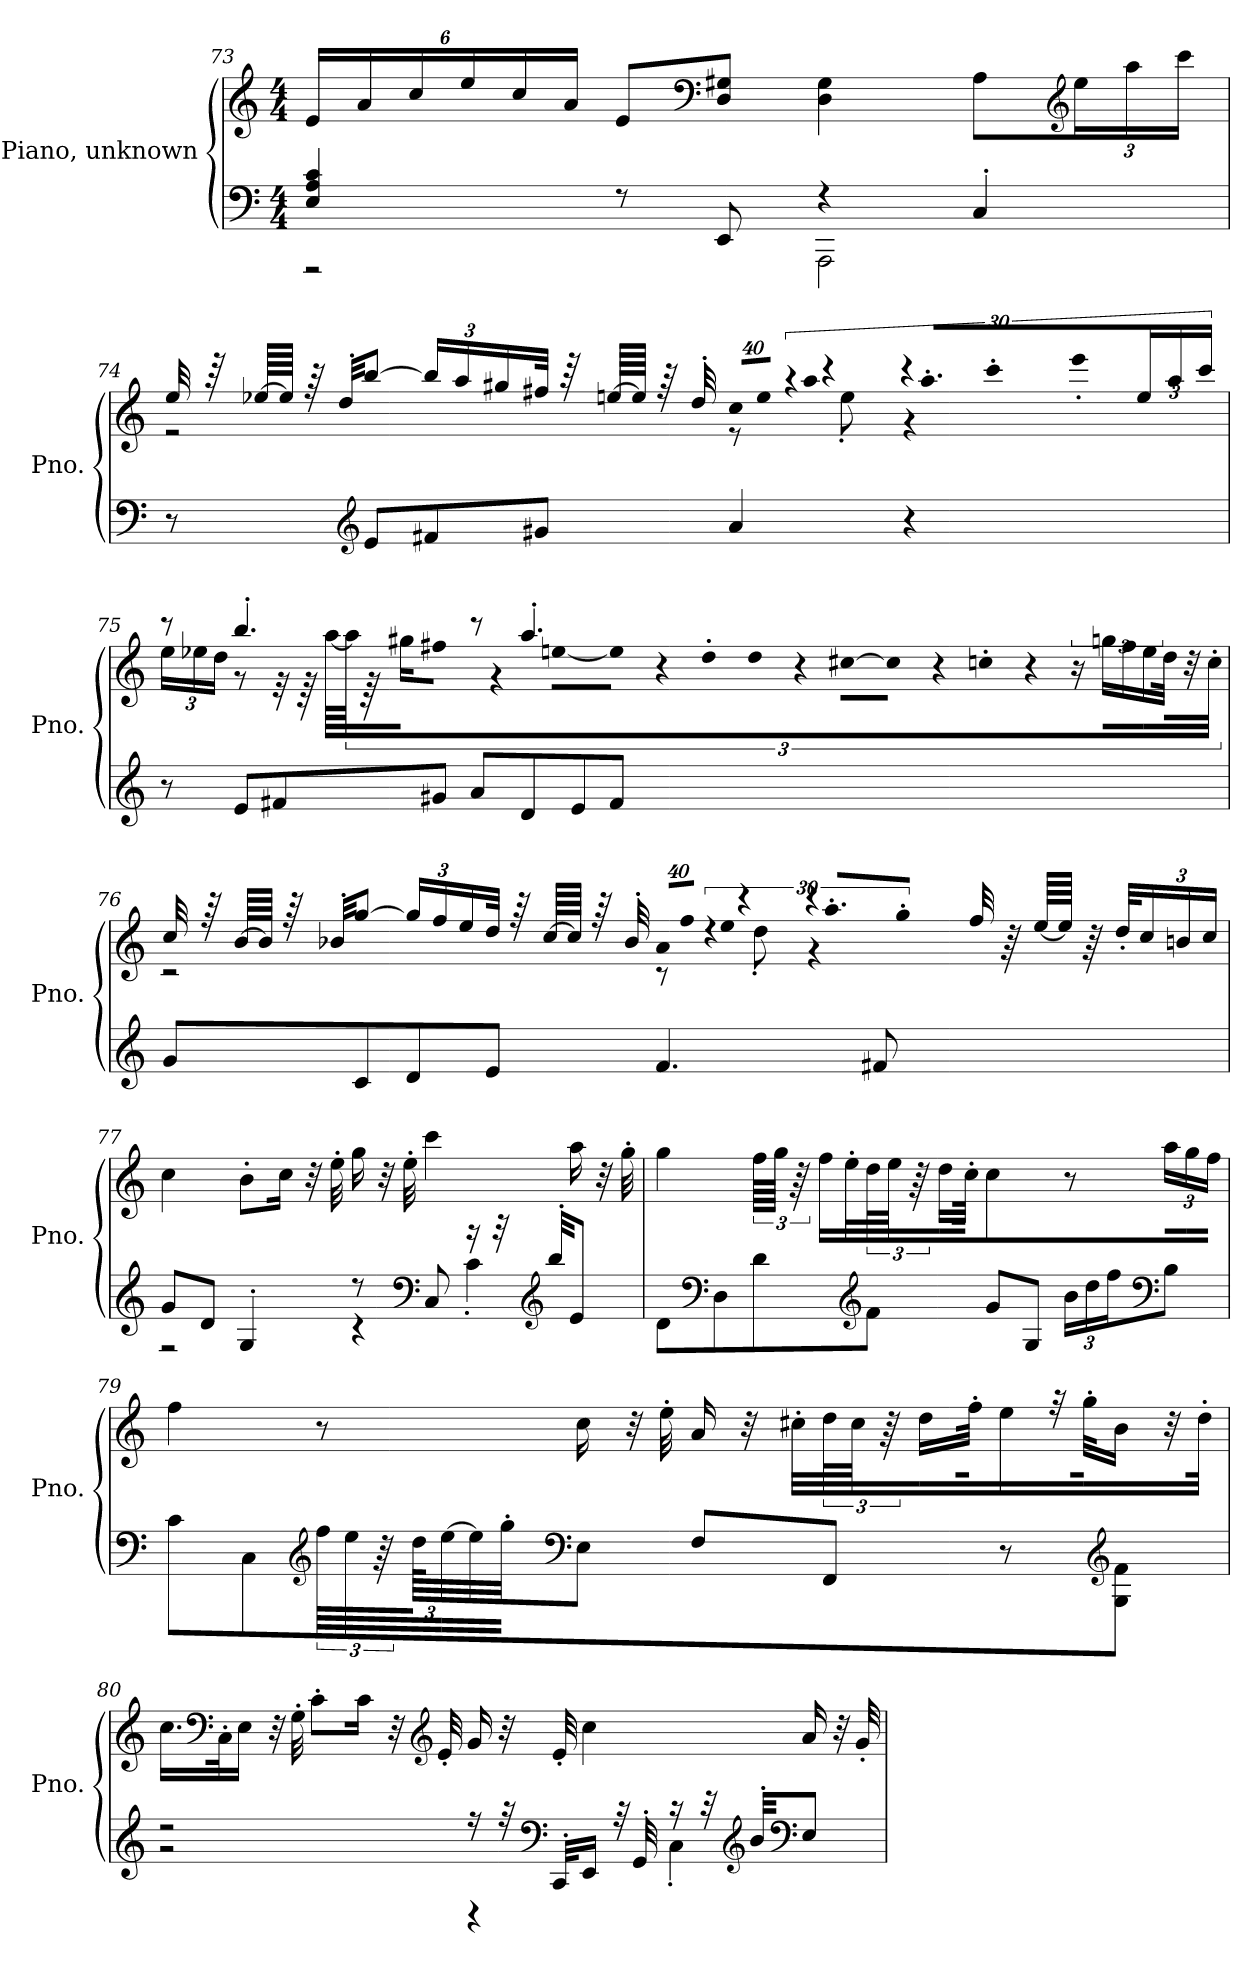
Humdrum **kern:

**kern	**kern
*part1	*part1
*staff2	*staff1
*I"Piano, unknown	*
*I'Pno.	*
!!LO:LB:g=z
*clefF4	*clefG2
*k[]	*k[]
*M4/4	*M4/4
=73	=73
*^	*
*	*	*Xbrackettup
4E/ 4A/ 4c/	2r	24e/LL
.	.	24a/
.	.	24cc/
.	.	24ee/
.	.	24cc/
.	.	24a/JJ
8r	.	8e/L
*	*	*clefF4
8EE/	.	8D/ 8G#X/J
4r	2AAA\	4D\ 4G#\
4C'/	.	8A\L
*	*	*clefG2
.	.	24ee\L
.	.	24aa\
.	.	24ccc\JJ
*v	*v	*
!!LO:LB:g=z
=74	=74
*	*^
8r	32ee/	2r
.	64r	.
.	[64ee-X/LLLL	.
.	64ee-/JJJJ]	.
.	64r	.
.	32dd'/KKL	.
*clefG2	*	*
8e/L	[8bb/J	.
8f#X/	24bb/LL]	.
.	24aa/	.
.	24gg#X/	.
8g#X/J	32ff#X/JJk	.
.	64r	.
.	[64een/LLLL	.
.	64ee/JJJJ]	.
.	64r	.
.	32dd'/	.
*	*brackettup	*
!	!LO:N:vis=32	!
4a/	640%23cc/LLL	8r
!	!LO:N:vis=32	!
.	640%23ee/JJJ	.
!	!LO:N:vis=64	!
.	960%17r	.
!	!LO:N:vis=64	!
.	960%17aa/	.
!	!LO:N:vis=32	!
.	640%23r	.
.	.	8ee'\
!	!LO:N:vis=64	!
.	960%17r	.
!	!LO:N:vis=32.	!
.	1920%103aa'/LLL	.
!	!LO:N:vis=32	!
.	640%23ccc'/JJ	.
4r	.	4r
.	8eee'/	.
*	*Xbrackettup	*
.	24ee/L	.
.	24aa/	.
.	24ccc/JJ	.
1920ryy	.	1920ryy
!!LO:LB:g=z	!!
=75	=75	=75
8r	8r	24ee\LL
.	.	24ee-X\
.	.	24dd\JJ
8e/L	4.bb'/	8r
8f#X/	.	32r
.	.	64r
.	.	[64aa\LLLL
*	*	*brackettup
.	.	96aa\JJJJ]
.	.	96r
.	.	24gg#X\LL
8g#X/J	.	32ff#X\JJk
.	.	64r
.	.	[64een\LLLL
.	.	64ee\JJJJ]
.	.	64r
.	.	32dd'\
8a/L	8r	32dd\
.	.	64r
.	.	[64cc#X\LLLL
.	.	64cc#\JJJJ]
.	.	64r
.	.	32ccn'\
8d/	4.aa'/	8r
8e/	.	24r
.	.	24ggn\LL
.	.	24ff#\
*	*	*Xbrackettup
8f#/J	.	24ee\
.	.	48dd\JJk
.	.	32r
.	.	32cc'\
!!LO:LB:g=z	!!
=76	=76	=76
8g/L	32cc/	2r
.	64r	.
.	[64b/LLLL	.
.	64b/JJJJ]	.
.	64r	.
.	32b-X'/KKL	.
8c/	[8gg/J	.
8d/	24gg/LL]	.
.	24ff/	.
.	24ee/	.
8e/J	32dd/JJk	.
.	64r	.
.	[64cc/LLLL	.
.	64cc/JJJJ]	.
.	64r	.
.	32b-'/	.
*	*brackettup	*
!	!LO:N:vis=32	!
4.f/	640%23a/LLL	8r
!	!LO:N:vis=32	!
.	640%23ff/JJJ	.
!	!LO:N:vis=64	!
.	960%17r	.
!	!LO:N:vis=64	!
.	960%17ee/	.
!	!LO:N:vis=32	!
.	640%23r	.
.	.	8dd'\
!	!LO:N:vis=64	!
.	960%17r	.
!	!LO:N:vis=32.	!
.	1920%103aa'/LLL	.
!	!LO:N:vis=32	!
.	640%23gg'/JJJ	.
.	.	4r
.	32ff/	.
.	64r	.
.	[64ee/LLLL	.
.	64ee/JJJJ]	.
.	64r	.
.	32dd'/KLL	.
8f#X/	.	.
*	*Xbrackettup	*
.	24cc/	.
.	24bn/	.
.	24cc/JJ	.
1920ryy	.	1920ryy
*	*v	*v
!!LO:PB:g=z
=77	=77
*^	*
8g/L	2r	4cc\
8d/J	.	.
4G'/	.	8b'\L
.	.	16cc\Jk
.	.	32r
.	.	32ee'\
8r	4r	16gg\
.	.	32r
.	.	32ee'\
*clefF4	*	*
8C/	.	4ccc\
16r	4c'\	.
32r	.	.
*clefG2	*	*
32bb'/KKL	.	.
8e/J	.	16aa\
.	.	32r
.	.	32gg'\
*v	*v	*
=78	=78
8d\L	4gg\
*clefF4	*
8D\	.
*	*brackettup
8d\	96ff\LLLL
.	96gg\JJJJ
.	96r
.	16ff\LL
.	32ee'\L
*clefG2	*
8f\J	96dd\L
.	96ee\JJJJ
.	96r
.	16dd\LL
.	32cc'\JJk
8g/L	4cc\
8G/J	.
*Xbrackettup	*
24b\LL	8r
24dd\	.
24ff\J	.
*clefF4	*
*	*Xbrackettup
8B\J	24aa\LL
.	24gg\
.	24ff\JJ
!!LO:LB:g=z
=79	=79
8c\L	4ff\
8C\	.
*clefG2	*
*brackettup	*
96ff\LLL	8r
96ee\JJJJ	.
96r	.
*Xbrackettup	*
96dd\KLLL	.
[48ee\	.
32ee\]	.
32gg'\JJ	.
*clefF4	*
8E\J	16cc\
.	32r
.	32ee'\
8F/L	16a/
.	32r
.	32cc#X'\LLL
*	*brackettup
8FF/J	96dd\L
.	96cc#\JJJJ
.	96r
.	16dd\LL
.	32ff'\JJk
8r	16ee\
.	32r
.	32gg'\KLL
*clefG2	*
8G/ 8f/	16b\JJ
.	32r
.	32dd'\
!!LO:LB:g=z
=80	=80
*^	*
2r	2r	16.cc\LL
*	*	*clefF4
.	.	32C'\K
.	.	16E\JJ
.	.	32r
.	.	32G'\
.	.	8c'\L
.	.	16c\Jk
.	.	32r
*	*	*clefG2
.	.	32e'/
16r	4r	16g/
32r	.	32r
*clefF4	*	*
32CC'/KLL	.	32e'/
16EE/JJ	.	4cc\
32r	.	.
32GG'/	.	.
16r	4C'\	.
32r	.	.
*clefG2	*	*
32b'/KKL	.	.
*clefF4	*	*
8E/J	.	16a/
.	.	32r
.	.	32g'/
*v	*v	*
=	=
*-	*-
